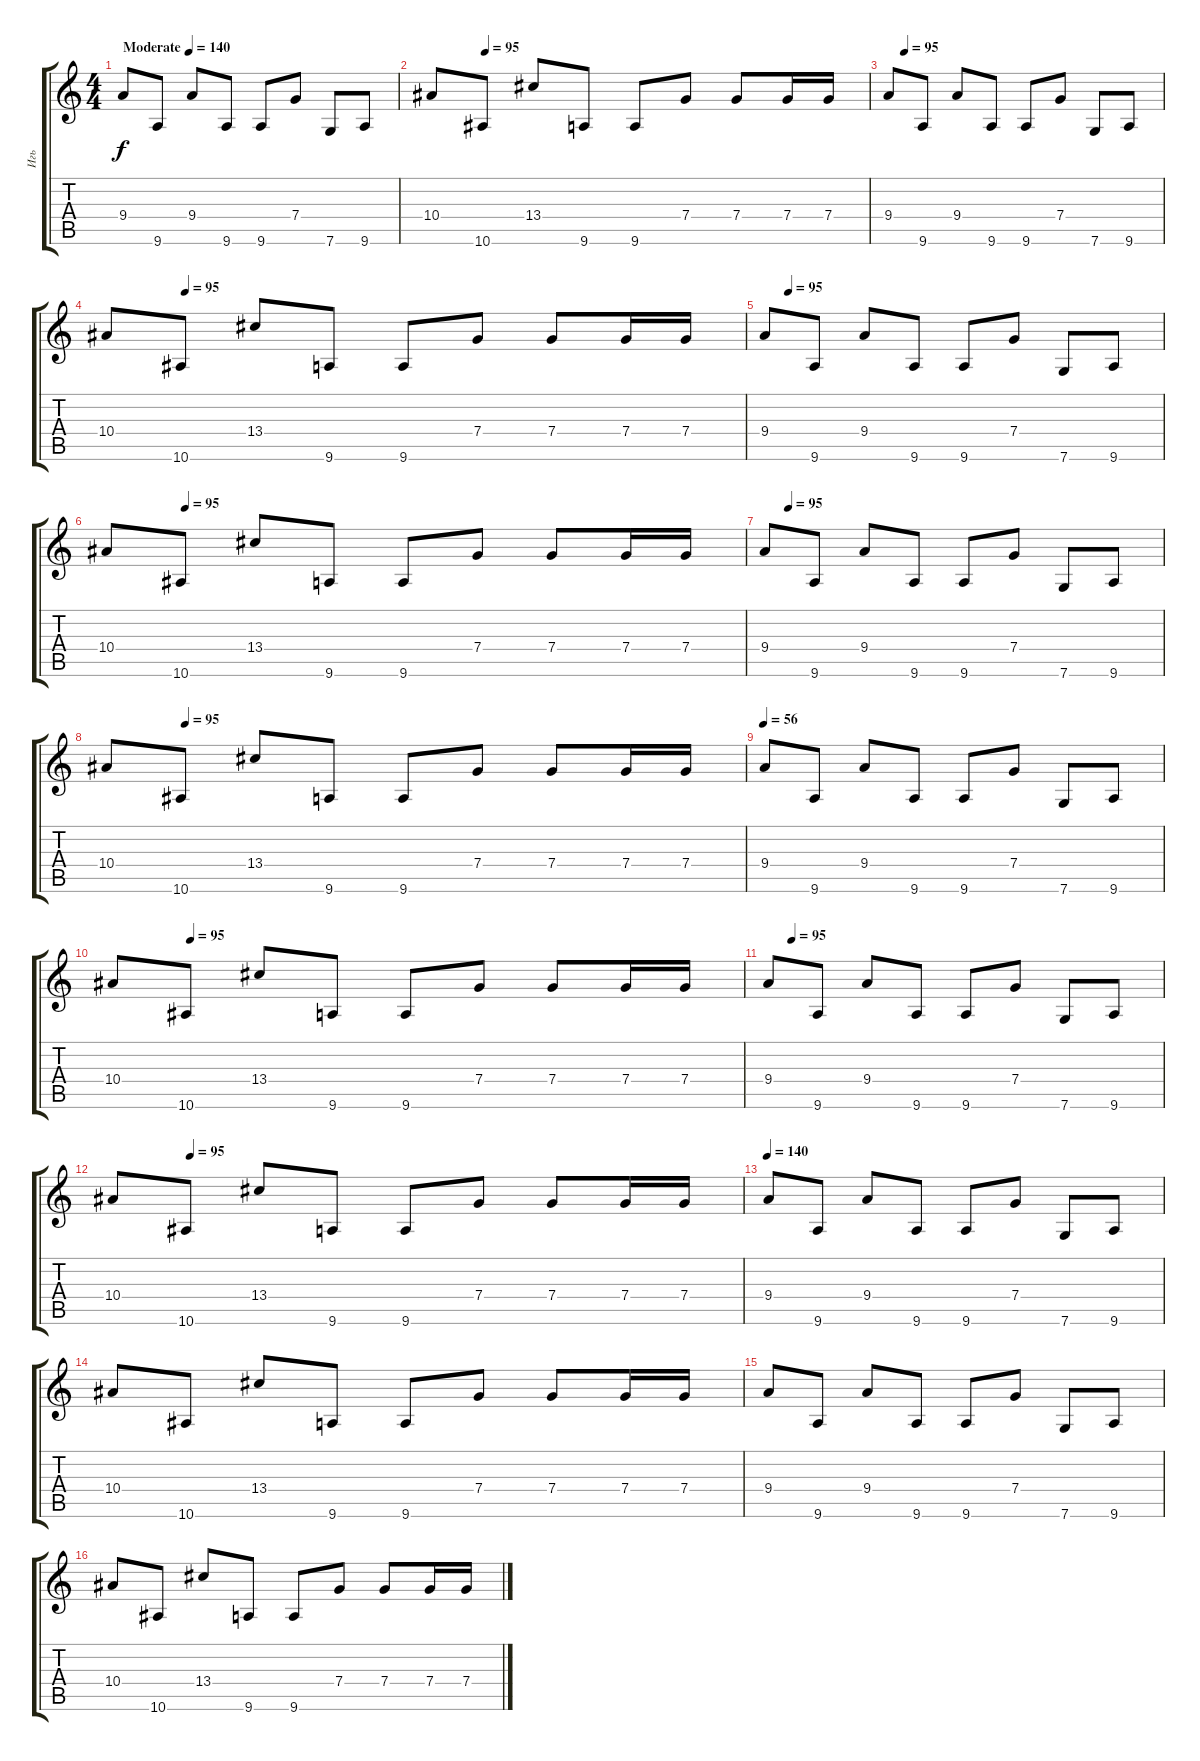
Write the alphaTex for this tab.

\track ("Игь" "Игь") {instrument electricguitarclean}
\staff {score tabs}
\tuning (D4 A3 F3 C3 G2 C2) {hide}
\ts (4 4)
\tempo (140 "Moderate")
\tempo 95
\tempo (140 "Moderate")
\clef g2
\ks c
9.4.8{dy f instrument electricguitarclean} 9.6.8 9.4.8 9.6.8 9.6.8 7.4.8 7.6.8 9.6.8 |
\tempo (95 0.125)
10.4.8 10.6.8 13.4.8 9.6.8 9.6.8 7.4.8 7.4.8 7.4.16 7.4.16 |
\tempo (95 0.0625)
9.4.8 9.6.8 9.4.8 9.6.8 9.6.8 7.4.8 7.6.8 9.6.8 |
\tempo (95 0.125)
10.4.8 10.6.8 13.4.8 9.6.8 9.6.8 7.4.8 7.4.8 7.4.16 7.4.16 |
\tempo (95 0.0625)
9.4.8 9.6.8 9.4.8 9.6.8 9.6.8 7.4.8 7.6.8 9.6.8 |
\tempo (95 0.125)
10.4.8 10.6.8 13.4.8 9.6.8 9.6.8 7.4.8 7.4.8 7.4.16 7.4.16 |
\tempo (95 0.0625)
9.4.8 9.6.8 9.4.8 9.6.8 9.6.8 7.4.8 7.6.8 9.6.8 |
\tempo (95 0.125)
10.4.8 10.6.8 13.4.8 9.6.8 9.6.8 7.4.8 7.4.8 7.4.16 7.4.16 |
\tempo 56
9.4.8 9.6.8 9.4.8 9.6.8 9.6.8 7.4.8 7.6.8 9.6.8 |
\tempo (95 0.125)
10.4.8 10.6.8 13.4.8 9.6.8 9.6.8 7.4.8 7.4.8 7.4.16 7.4.16 |
\tempo (95 0.0625)
9.4.8 9.6.8 9.4.8 9.6.8 9.6.8 7.4.8 7.6.8 9.6.8 |
\tempo (95 0.125)
10.4.8 10.6.8 13.4.8 9.6.8 9.6.8 7.4.8 7.4.8 7.4.16 7.4.16 |
\tempo 140
9.4.8{instrument distortionguitar} 9.6.8 9.4.8 9.6.8 9.6.8 7.4.8 7.6.8 9.6.8 |
10.4.8 10.6.8 13.4.8 9.6.8 9.6.8 7.4.8 7.4.8 7.4.16 7.4.16 |
9.4.8 9.6.8 9.4.8 9.6.8 9.6.8 7.4.8 7.6.8 9.6.8 |
10.4.8 10.6.8 13.4.8 9.6.8 9.6.8 7.4.8 7.4.8 7.4.16 7.4.16
